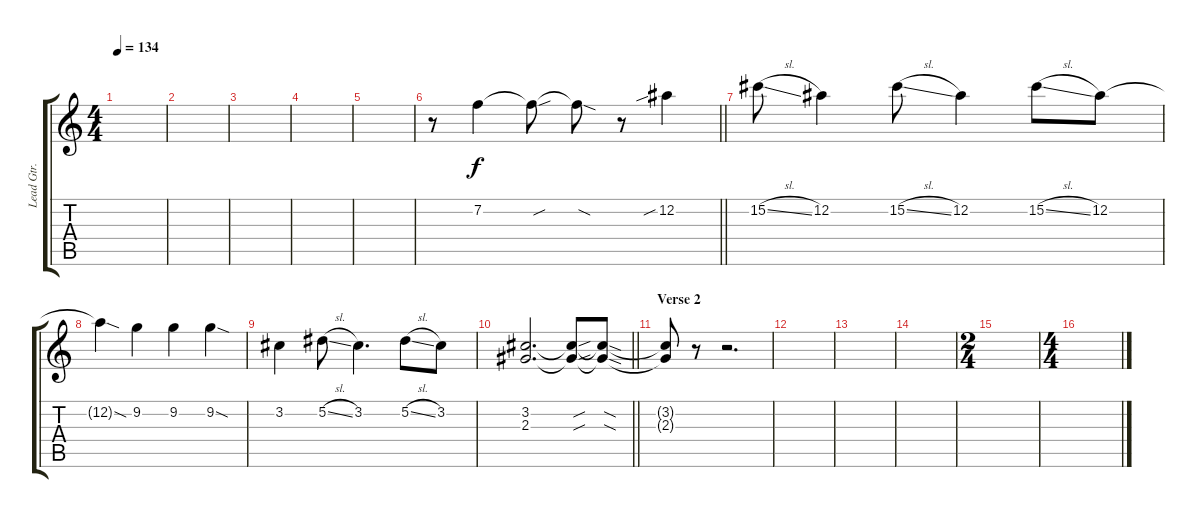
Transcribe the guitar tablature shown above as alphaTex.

\track ("Lead Gtr. 1" "Lead Gtr. ") {instrument distortionguitar}
\staff {score tabs}
\tuning (Eb4 Bb3 Gb3 Db3 Ab2 Eb2) {hide}
\ts (4 4)
\tempo 134
\clef g2
\ks c
|
|
|
|
|
\barLineRight lightlight
r.8 7.2.4 7.2{sou t}.8 7.2{sod t}.8 r.8 12.2{sib}.4 |
\section ("" "")
15.2{sl}.8 12.2.4 15.2{sl}.8 12.2.4 15.2{sl}.8 12.2.8 |
12.2{sod t}.4 9.2.4 9.2.4 9.2{sod}.4 |
3.2.4 5.2{sl}.8 3.2.4{d} 5.2{sl}.8 3.2.8 |
\barLineRight lightlight
(3.2 2.3).2{d} (3.2{sou t} 2.3{sou t}).8 (3.2{sod t} 2.3{sod t}).8 |
\section ("" "Verse 2")
(3.2{t} 2.3{t}).8 r.8 r.2{d} |
|
|
|
\ts (2 4)
|
\ts (4 4)
